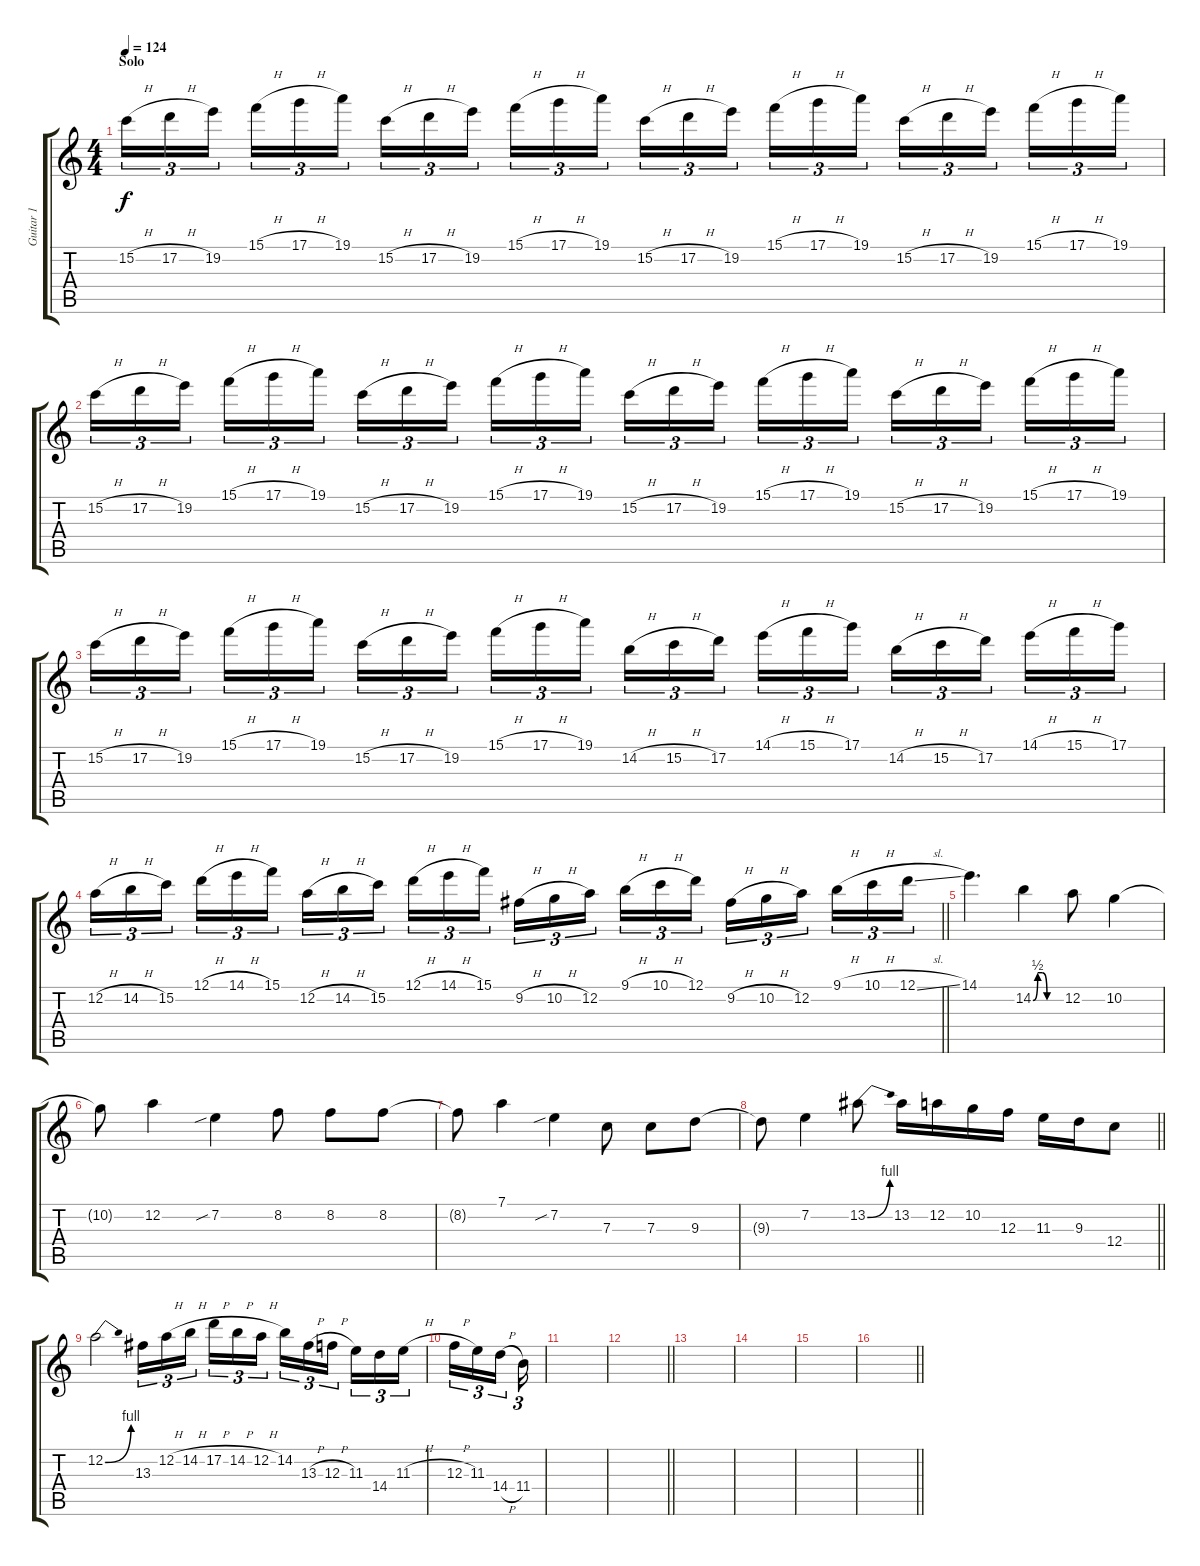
\track ("Guitar 1" "Guitar 1") {instrument distortionguitar}
\staff {score tabs}
\tuning (D4 A3 F3 C3 G2 D2) {hide}
\ts (4 4)
\section ("" "Solo")
\tempo 124
\clef g2
\ks c
15.2{h}.16{tu (3 2) dy f} 17.2{h}.16{tu (3 2)} 19.2.16{tu (3 2) beam splitsecondary} 15.1{h}.16{tu (3 2)} 17.1{h}.16{tu (3 2)} 19.1.16{tu (3 2)} 15.2{h}.16{tu (3 2)} 17.2{h}.16{tu (3 2)} 19.2.16{tu (3 2) beam splitsecondary} 15.1{h}.16{tu (3 2)} 17.1{h}.16{tu (3 2)} 19.1.16{tu (3 2)} 15.2{h}.16{tu (3 2)} 17.2{h}.16{tu (3 2)} 19.2.16{tu (3 2) beam splitsecondary} 15.1{h}.16{tu (3 2)} 17.1{h}.16{tu (3 2)} 19.1.16{tu (3 2)} 15.2{h}.16{tu (3 2)} 17.2{h}.16{tu (3 2)} 19.2.16{tu (3 2) beam splitsecondary} 15.1{h}.16{tu (3 2)} 17.1{h}.16{tu (3 2)} 19.1.16{tu (3 2)} |
15.2{h}.16{tu (3 2)} 17.2{h}.16{tu (3 2)} 19.2.16{tu (3 2) beam splitsecondary} 15.1{h}.16{tu (3 2)} 17.1{h}.16{tu (3 2)} 19.1.16{tu (3 2)} 15.2{h}.16{tu (3 2)} 17.2{h}.16{tu (3 2)} 19.2.16{tu (3 2) beam splitsecondary} 15.1{h}.16{tu (3 2)} 17.1{h}.16{tu (3 2)} 19.1.16{tu (3 2)} 15.2{h}.16{tu (3 2)} 17.2{h}.16{tu (3 2)} 19.2.16{tu (3 2) beam splitsecondary} 15.1{h}.16{tu (3 2)} 17.1{h}.16{tu (3 2)} 19.1.16{tu (3 2)} 15.2{h}.16{tu (3 2)} 17.2{h}.16{tu (3 2)} 19.2.16{tu (3 2) beam splitsecondary} 15.1{h}.16{tu (3 2)} 17.1{h}.16{tu (3 2)} 19.1.16{tu (3 2)} |
15.2{h}.16{tu (3 2)} 17.2{h}.16{tu (3 2)} 19.2.16{tu (3 2) beam splitsecondary} 15.1{h}.16{tu (3 2)} 17.1{h}.16{tu (3 2)} 19.1.16{tu (3 2)} 15.2{h}.16{tu (3 2)} 17.2{h}.16{tu (3 2)} 19.2.16{tu (3 2) beam splitsecondary} 15.1{h}.16{tu (3 2)} 17.1{h}.16{tu (3 2)} 19.1.16{tu (3 2)} 14.2{h}.16{tu (3 2)} 15.2{h}.16{tu (3 2)} 17.2.16{tu (3 2) beam splitsecondary} 14.1{h}.16{tu (3 2)} 15.1{h}.16{tu (3 2)} 17.1.16{tu (3 2)} 14.2{h}.16{tu (3 2)} 15.2{h}.16{tu (3 2)} 17.2.16{tu (3 2) beam splitsecondary} 14.1{h}.16{tu (3 2)} 15.1{h}.16{tu (3 2)} 17.1.16{tu (3 2)} |
\barLineRight lightlight
12.2{h}.16{tu (3 2)} 14.2{h}.16{tu (3 2)} 15.2.16{tu (3 2) beam splitsecondary} 12.1{h}.16{tu (3 2)} 14.1{h}.16{tu (3 2)} 15.1.16{tu (3 2)} 12.2{h}.16{tu (3 2)} 14.2{h}.16{tu (3 2)} 15.2.16{tu (3 2) beam splitsecondary} 12.1{h}.16{tu (3 2)} 14.1{h}.16{tu (3 2)} 15.1.16{tu (3 2)} 9.2{h}.16{tu (3 2)} 10.2{h}.16{tu (3 2)} 12.2.16{tu (3 2) beam splitsecondary} 9.1{h}.16{tu (3 2)} 10.1{h}.16{tu (3 2)} 12.1.16{tu (3 2)} 9.2{h}.16{tu (3 2)} 10.2{h}.16{tu (3 2)} 12.2.16{tu (3 2) beam splitsecondary} 9.1{h}.16{tu (3 2)} 10.1{h}.16{tu (3 2)} 12.1{sl}.16{tu (3 2)} |
14.1.4{d} 14.2{be (custom 0 0 10 2 20 2 30 0 60 0)}.4 12.2.8 10.2.4 |
10.2{t}.8 12.2.4 7.2{sib}.4 8.2.8 8.2.8 8.2.8 |
8.2{t}.8 7.1.4 7.2{sib}.4 7.3.8 7.3.8 9.3.8 |
\barLineRight lightlight
9.3{t}.8 7.2.4 13.2{be (bend 0 0 60 4)}.8 13.2.16 12.2.16 10.2.16 12.3.16 11.3.16 9.3.16 12.4.8 |
12.2{be (bend 0 0 60 4)}.2 13.3.16{tu (3 2)} 12.2{h}.16{tu (3 2)} 14.2{h}.16{tu (3 2) beam splitsecondary} 17.2{h}.16{tu (3 2)} 14.2{h}.16{tu (3 2)} 12.2{h}.16{tu (3 2)} 14.2.16{tu (3 2)} 13.3{h}.16{tu (3 2)} 12.3{h}.16{tu (3 2) beam splitsecondary} 11.3.16{tu (3 2)} 14.4.16{tu (3 2)} 11.3{h}.16{tu (3 2)} |
12.3{h}.16{tu (3 2)} 11.3.16{tu (3 2)} 14.4{h}.16{tu (3 2) beam splitsecondary} 11.4.16{tu (3 2)} |
|
\barLineRight lightlight
|
|
|
|
\barLineRight lightlight
